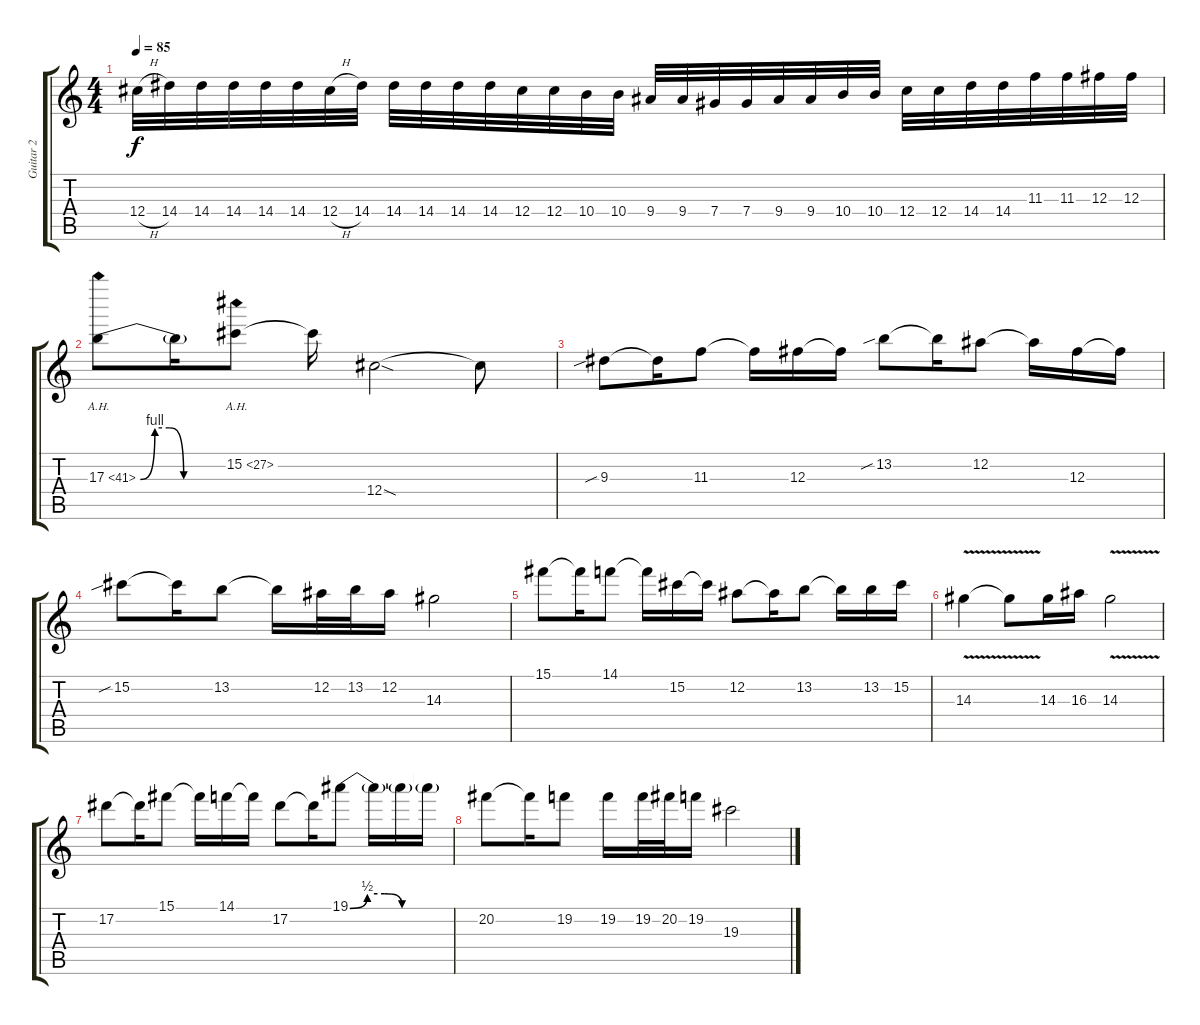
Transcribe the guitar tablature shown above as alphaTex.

\track ("Guitar 2" "Guitar 2") {instrument distortionguitar}
\staff {score tabs}
\tuning (Eb4 Bb3 Gb3 Db3 Ab2 Eb2) {hide}
\ts (4 4)
\tempo 85
\clef g2
\ks c
12.4{h}.32{dy f} 14.4.32 14.4.32 14.4.32 14.4.32 14.4.32 12.4{h}.32 14.4.32 14.4.32 14.4.32 14.4.32 14.4.32 12.4.32 12.4.32 10.4.32 10.4.32 9.4.32 9.4.32 7.4.32 7.4.32 9.4.32 9.4.32 10.4.32 10.4.32 12.4.32 12.4.32 14.4.32 14.4.32 11.3.32 11.3.32 12.3.32 12.3.32 |
17.3{be (custom 0 0 10 4 20 4 30 0 60 0) ah 24}.8 17.3{t}.16 15.2{ah 12}.8 15.2{t}.16 12.4{sod}.2 12.4{t}.8 |
9.3{sib}.8 9.3{t}.16 11.3.8 11.3{t}.16 12.3.16 12.3{t}.16 13.2{sib}.8 13.2{t}.16 12.2.8 12.2{t}.16 12.3.16 12.3{t}.16 |
15.2{sib}.8 15.2{t}.16 13.2.8 13.2{t}.16 12.2.32 13.2.32 12.2.16 14.3.2 |
15.1.8 15.1{t}.16 14.1.8 14.1{t}.16 15.2.16 15.2{t}.16 12.2.8 12.2{t}.16 13.2.8 13.2{t}.16 13.2.16 15.2.16 |
14.3{v}.4 14.3{t}.8 14.3.16 16.3.16 14.3{v}.2 |
17.2.8 17.2{t}.16 15.1.8 15.1{t}.16 14.1.16 14.1{t}.16 17.2.8 17.2{t}.16 19.1{be (custom 0 0 10 2 20 2 30 0 60 0)}.8 19.1{t}.16 19.1{t}.16 19.1{t}.16 |
20.2.8 20.2{t}.16 19.2.8 19.2.16 19.2.32 20.2.32 19.2.16 19.3.2
